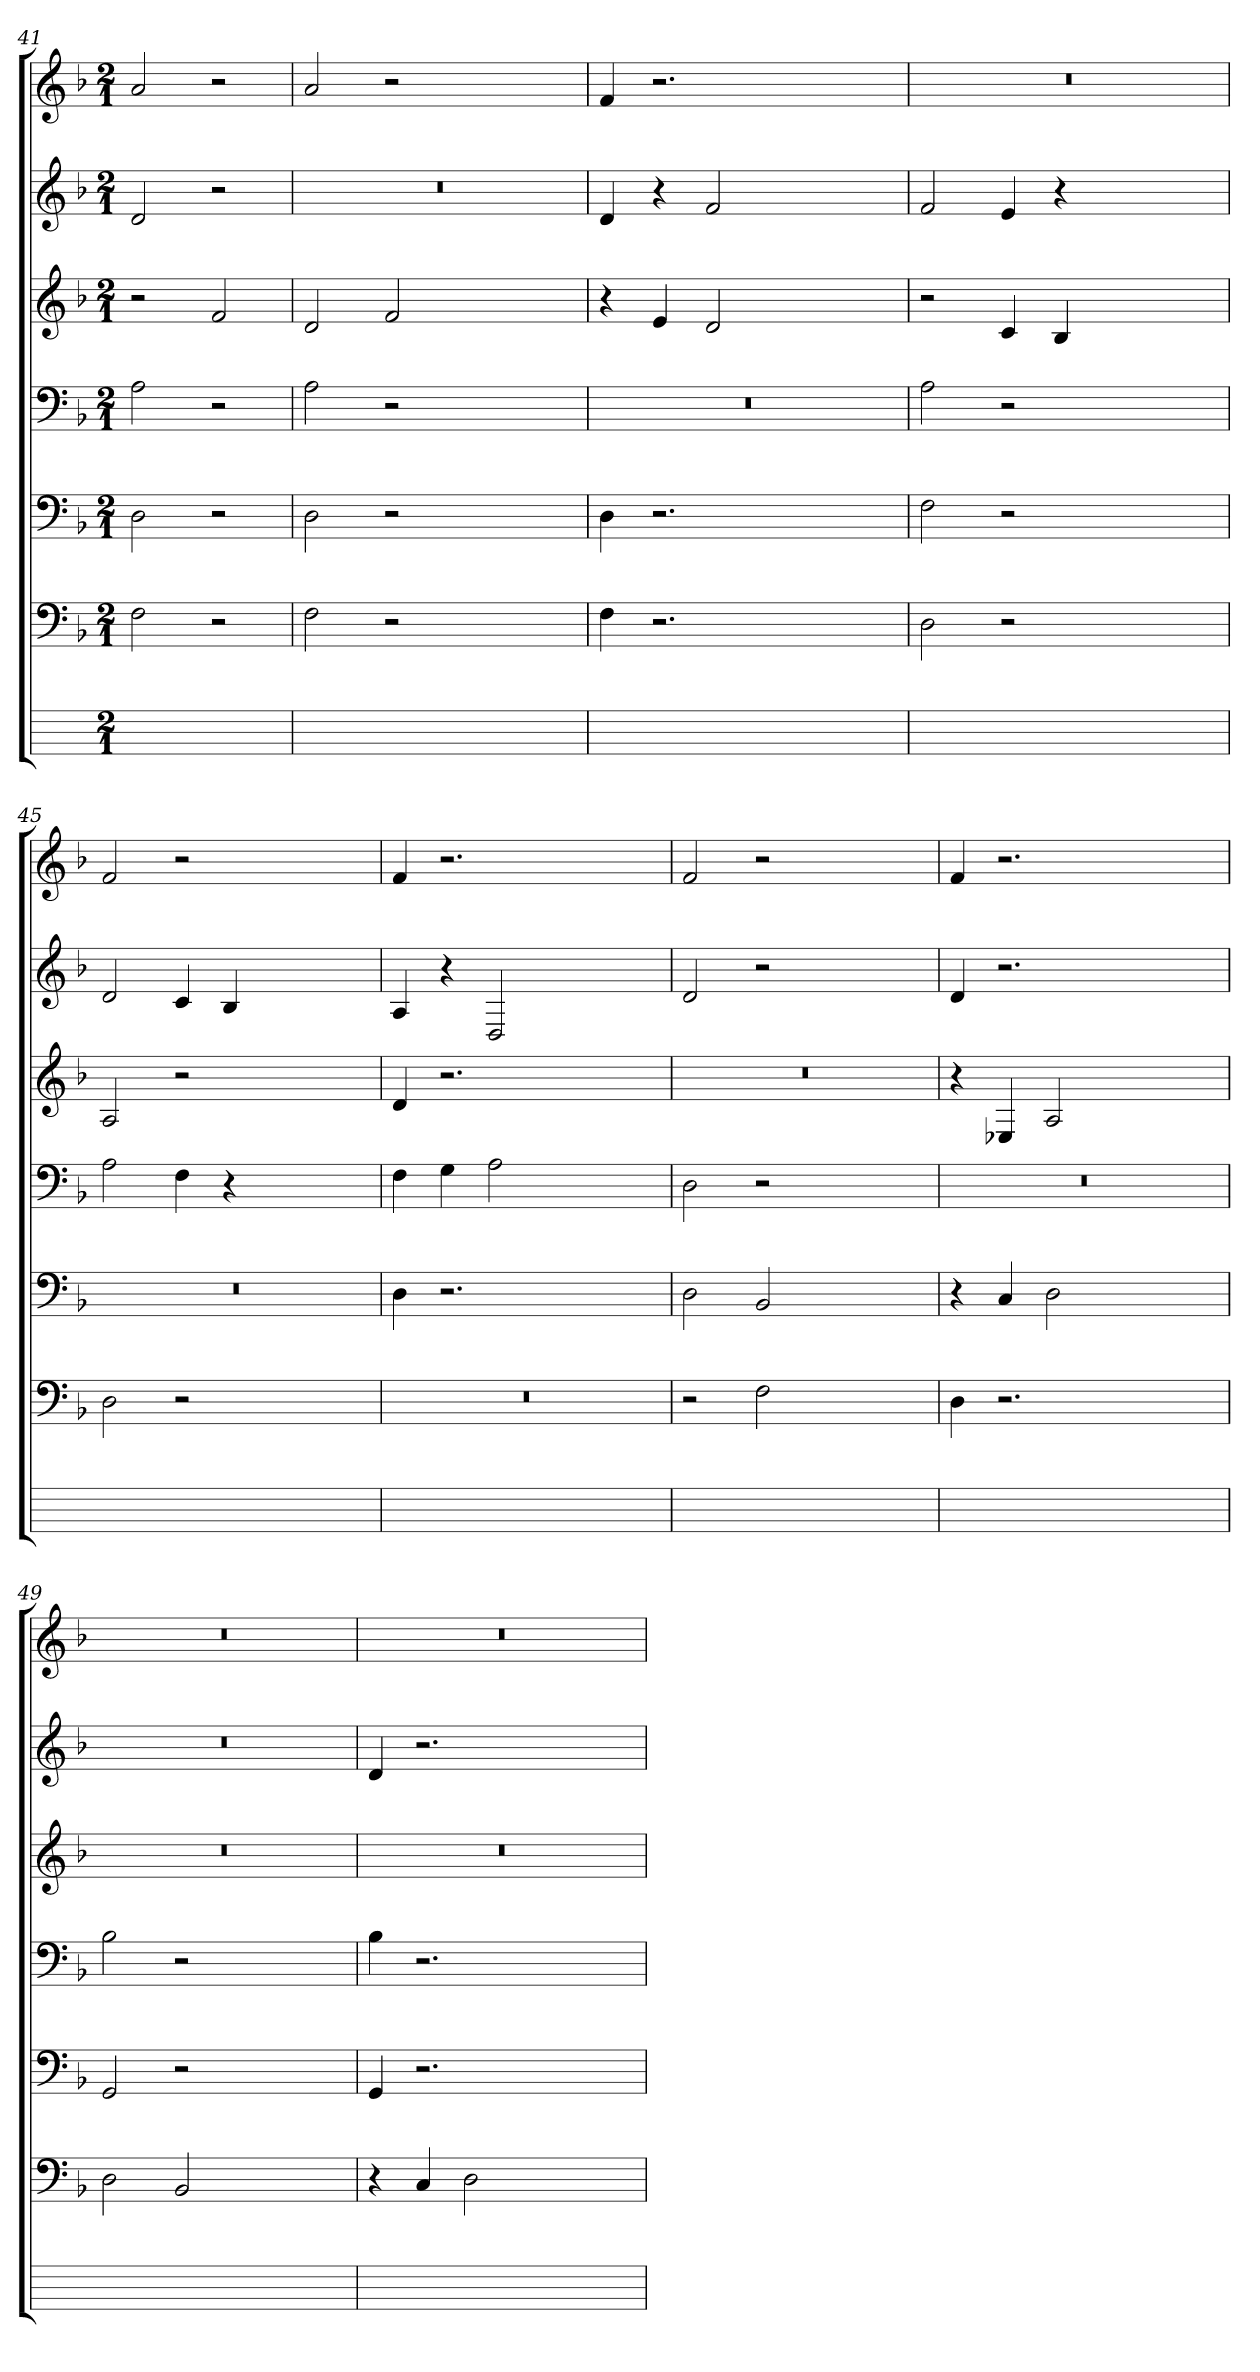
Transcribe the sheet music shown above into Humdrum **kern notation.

**kern	**kern	**kern	**kern	**kern	**kern	**kern
*part7	*part6	*part5	*part4	*part3	*part2	*part1
*staff7	*staff6	*staff5	*staff4	*staff3	*staff2	*staff1
*	*clefF4	*clefF4	*clefF4	*clefG2	*clefG2	*clefG2
*	*k[b-]	*k[b-]	*k[b-]	*k[b-]	*k[b-]	*k[b-]
*	*F:	*F:	*F:	*F:	*F:	*F:
*M2/1	*M2/1	*M2/1	*M2/1	*M2/1	*M2/1	*M2/1
=41	=41	=41	=41	=41	=41	=41
1ryy	2F	2D	2A	2r	2d	2a
.	2r	2r	2r	2fi	2r	2r
=42	=42	=42	=42	=42	=42	=42
0ryy	2Fi	2Di	2Ai	2d	0r	2ai
.	2r	2r	2r	2f	.	2r
.	1ryy	1ryy	1ryy	1ryy	.	1ryy
=43	=43	=43	=43	=43	=43	=43
0ryy	4Fi	4Di	0r	4r	4d	4f
.	2.r	2.r	.	4e	4r	2.r
.	.	.	.	2d	2f	.
.	1ryy	1ryy	.	1ryy	1ryy	1ryy
=44	=44	=44	=44	=44	=44	=44
0ryy	2D	2Fj	2A	2r	2fi	0r
.	2r	2r	2r	4c	4ei	.
.	.	.	.	4B-	4r	.
.	1ryy	1ryy	1ryy	1ryy	1ryy	.
=45	=45	=45	=45	=45	=45	=45
0ryy	2D	0r	2A	2A	2di	2fi
.	2r	.	4F	2r	4c	2r
.	.	.	4r	.	4B-	.
.	1ryy	.	1ryy	1ryy	1ryy	1ryy
=46	=46	=46	=46	=46	=46	=46
0ryy	0r	4D	4Fi	4d	4A	4fi
.	.	2.r	4G	2.r	4r	2.r
.	.	.	2A	.	2D	.
.	.	1ryy	1ryy	1ryy	1ryy	1ryy
=47	=47	=47	=47	=47	=47	=47
0ryy	2r	2D	2D	0r	2d	2fi
.	2Fj	2BB-	2r	.	2r	2r
.	1ryy	1ryy	1ryy	.	1ryy	1ryy
=48	=48	=48	=48	=48	=48	=48
0ryy	4D	4r	0r	4r	4di	4fi
.	2.r	4C	.	4E-XZ	2.r	2.r
.	.	2D	.	2Aj	.	.
.	1ryy	1ryy	.	1ryy	1ryy	1ryy
=49	=49	=49	=49	=49	=49	=49
0ryy	2D	2GG	2B-	0r	0r	0r
.	2BB-	2r	2r	.	.	.
.	1ryy	1ryy	1ryy	.	.	.
=50	=50	=50	=50	=50	=50	=50
0ryy	4r	4GGi	4B-i	0r	4d	0r
.	4C	2.r	2.r	.	2.r	.
.	2D	.	.	.	.	.
.	1ryy	1ryy	1ryy	.	1ryy	.
=	=	=	=	=	=	=
*-	*-	*-	*-	*-	*-	*-
